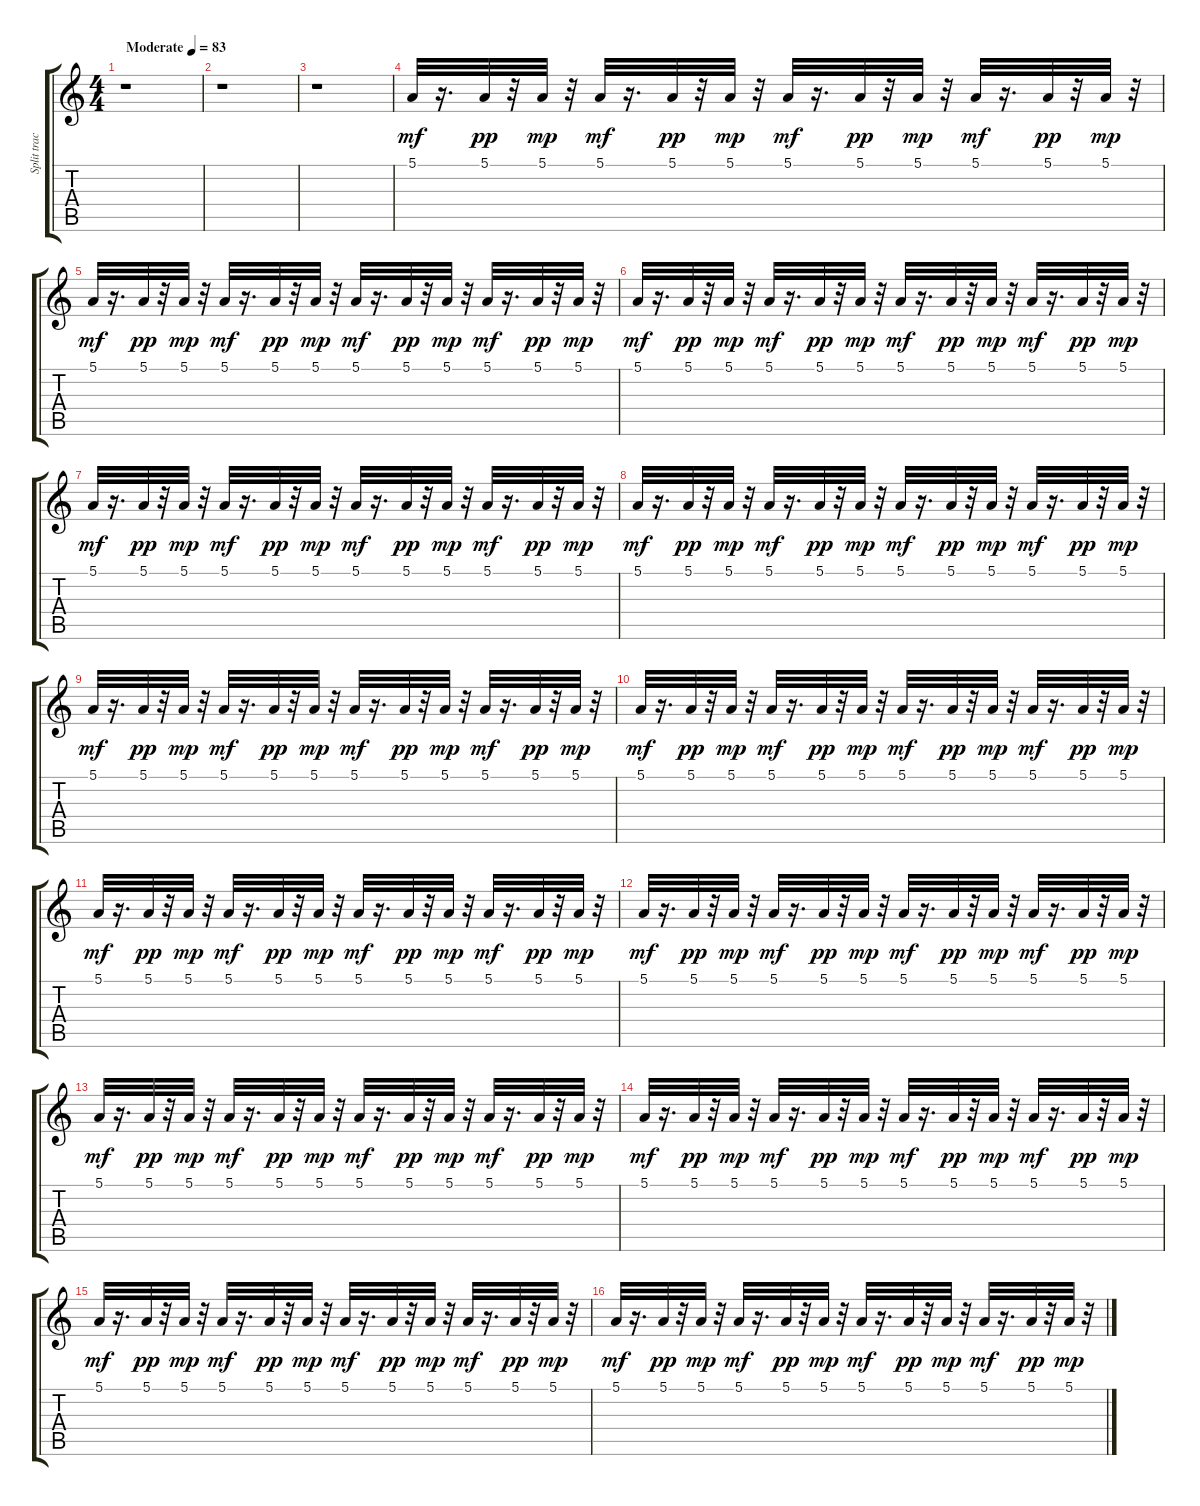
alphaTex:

\track ("Split track         " "Split trac") {instrument acousticgrandpiano}
\staff {score tabs}
\tuning (E4 B3 G3 D3 A2 E2) {hide}
\ts (4 4)
\tempo (83 "Moderate")
\clef g2
\ks c
r.1{dy mf instrument acousticgrandpiano} |
r.1 |
r.1 |
5.1.32 r.16{d} 5.1.32{dy pp} r.32 5.1.32{dy mp} r.32 5.1.32{dy mf} r.16{d} 5.1.32{dy pp} r.32 5.1.32{dy mp} r.32 5.1.32{dy mf} r.16{d} 5.1.32{dy pp} r.32 5.1.32{dy mp} r.32 5.1.32{dy mf} r.16{d} 5.1.32{dy pp} r.32 5.1.32{dy mp} r.32 |
5.1.32{dy mf} r.16{d} 5.1.32{dy pp} r.32 5.1.32{dy mp} r.32 5.1.32{dy mf} r.16{d} 5.1.32{dy pp} r.32 5.1.32{dy mp} r.32 5.1.32{dy mf} r.16{d} 5.1.32{dy pp} r.32 5.1.32{dy mp} r.32 5.1.32{dy mf} r.16{d} 5.1.32{dy pp} r.32 5.1.32{dy mp} r.32 |
5.1.32{dy mf} r.16{d} 5.1.32{dy pp} r.32 5.1.32{dy mp} r.32 5.1.32{dy mf} r.16{d} 5.1.32{dy pp} r.32 5.1.32{dy mp} r.32 5.1.32{dy mf} r.16{d} 5.1.32{dy pp} r.32 5.1.32{dy mp} r.32 5.1.32{dy mf} r.16{d} 5.1.32{dy pp} r.32 5.1.32{dy mp} r.32 |
5.1.32{dy mf} r.16{d} 5.1.32{dy pp} r.32 5.1.32{dy mp} r.32 5.1.32{dy mf} r.16{d} 5.1.32{dy pp} r.32 5.1.32{dy mp} r.32 5.1.32{dy mf} r.16{d} 5.1.32{dy pp} r.32 5.1.32{dy mp} r.32 5.1.32{dy mf} r.16{d} 5.1.32{dy pp} r.32 5.1.32{dy mp} r.32 |
5.1.32{dy mf} r.16{d} 5.1.32{dy pp} r.32 5.1.32{dy mp} r.32 5.1.32{dy mf} r.16{d} 5.1.32{dy pp} r.32 5.1.32{dy mp} r.32 5.1.32{dy mf} r.16{d} 5.1.32{dy pp} r.32 5.1.32{dy mp} r.32 5.1.32{dy mf} r.16{d} 5.1.32{dy pp} r.32 5.1.32{dy mp} r.32 |
5.1.32{dy mf} r.16{d} 5.1.32{dy pp} r.32 5.1.32{dy mp} r.32 5.1.32{dy mf} r.16{d} 5.1.32{dy pp} r.32 5.1.32{dy mp} r.32 5.1.32{dy mf} r.16{d} 5.1.32{dy pp} r.32 5.1.32{dy mp} r.32 5.1.32{dy mf} r.16{d} 5.1.32{dy pp} r.32 5.1.32{dy mp} r.32 |
5.1.32{dy mf} r.16{d} 5.1.32{dy pp} r.32 5.1.32{dy mp} r.32 5.1.32{dy mf} r.16{d} 5.1.32{dy pp} r.32 5.1.32{dy mp} r.32 5.1.32{dy mf} r.16{d} 5.1.32{dy pp} r.32 5.1.32{dy mp} r.32 5.1.32{dy mf} r.16{d} 5.1.32{dy pp} r.32 5.1.32{dy mp} r.32 |
5.1.32{dy mf} r.16{d} 5.1.32{dy pp} r.32 5.1.32{dy mp} r.32 5.1.32{dy mf} r.16{d} 5.1.32{dy pp} r.32 5.1.32{dy mp} r.32 5.1.32{dy mf} r.16{d} 5.1.32{dy pp} r.32 5.1.32{dy mp} r.32 5.1.32{dy mf} r.16{d} 5.1.32{dy pp} r.32 5.1.32{dy mp} r.32 |
5.1.32{dy mf} r.16{d} 5.1.32{dy pp} r.32 5.1.32{dy mp} r.32 5.1.32{dy mf} r.16{d} 5.1.32{dy pp} r.32 5.1.32{dy mp} r.32 5.1.32{dy mf} r.16{d} 5.1.32{dy pp} r.32 5.1.32{dy mp} r.32 5.1.32{dy mf} r.16{d} 5.1.32{dy pp} r.32 5.1.32{dy mp} r.32 |
5.1.32{dy mf} r.16{d} 5.1.32{dy pp} r.32 5.1.32{dy mp} r.32 5.1.32{dy mf} r.16{d} 5.1.32{dy pp} r.32 5.1.32{dy mp} r.32 5.1.32{dy mf} r.16{d} 5.1.32{dy pp} r.32 5.1.32{dy mp} r.32 5.1.32{dy mf} r.16{d} 5.1.32{dy pp} r.32 5.1.32{dy mp} r.32 |
5.1.32{dy mf} r.16{d} 5.1.32{dy pp} r.32 5.1.32{dy mp} r.32 5.1.32{dy mf} r.16{d} 5.1.32{dy pp} r.32 5.1.32{dy mp} r.32 5.1.32{dy mf} r.16{d} 5.1.32{dy pp} r.32 5.1.32{dy mp} r.32 5.1.32{dy mf} r.16{d} 5.1.32{dy pp} r.32 5.1.32{dy mp} r.32 |
5.1.32{dy mf} r.16{d} 5.1.32{dy pp} r.32 5.1.32{dy mp} r.32 5.1.32{dy mf} r.16{d} 5.1.32{dy pp} r.32 5.1.32{dy mp} r.32 5.1.32{dy mf} r.16{d} 5.1.32{dy pp} r.32 5.1.32{dy mp} r.32 5.1.32{dy mf} r.16{d} 5.1.32{dy pp} r.32 5.1.32{dy mp} r.32 |
5.1.32{dy mf} r.16{d} 5.1.32{dy pp} r.32 5.1.32{dy mp} r.32 5.1.32{dy mf} r.16{d} 5.1.32{dy pp} r.32 5.1.32{dy mp} r.32 5.1.32{dy mf} r.16{d} 5.1.32{dy pp} r.32 5.1.32{dy mp} r.32 5.1.32{dy mf} r.16{d} 5.1.32{dy pp} r.32 5.1.32{dy mp} r.32
